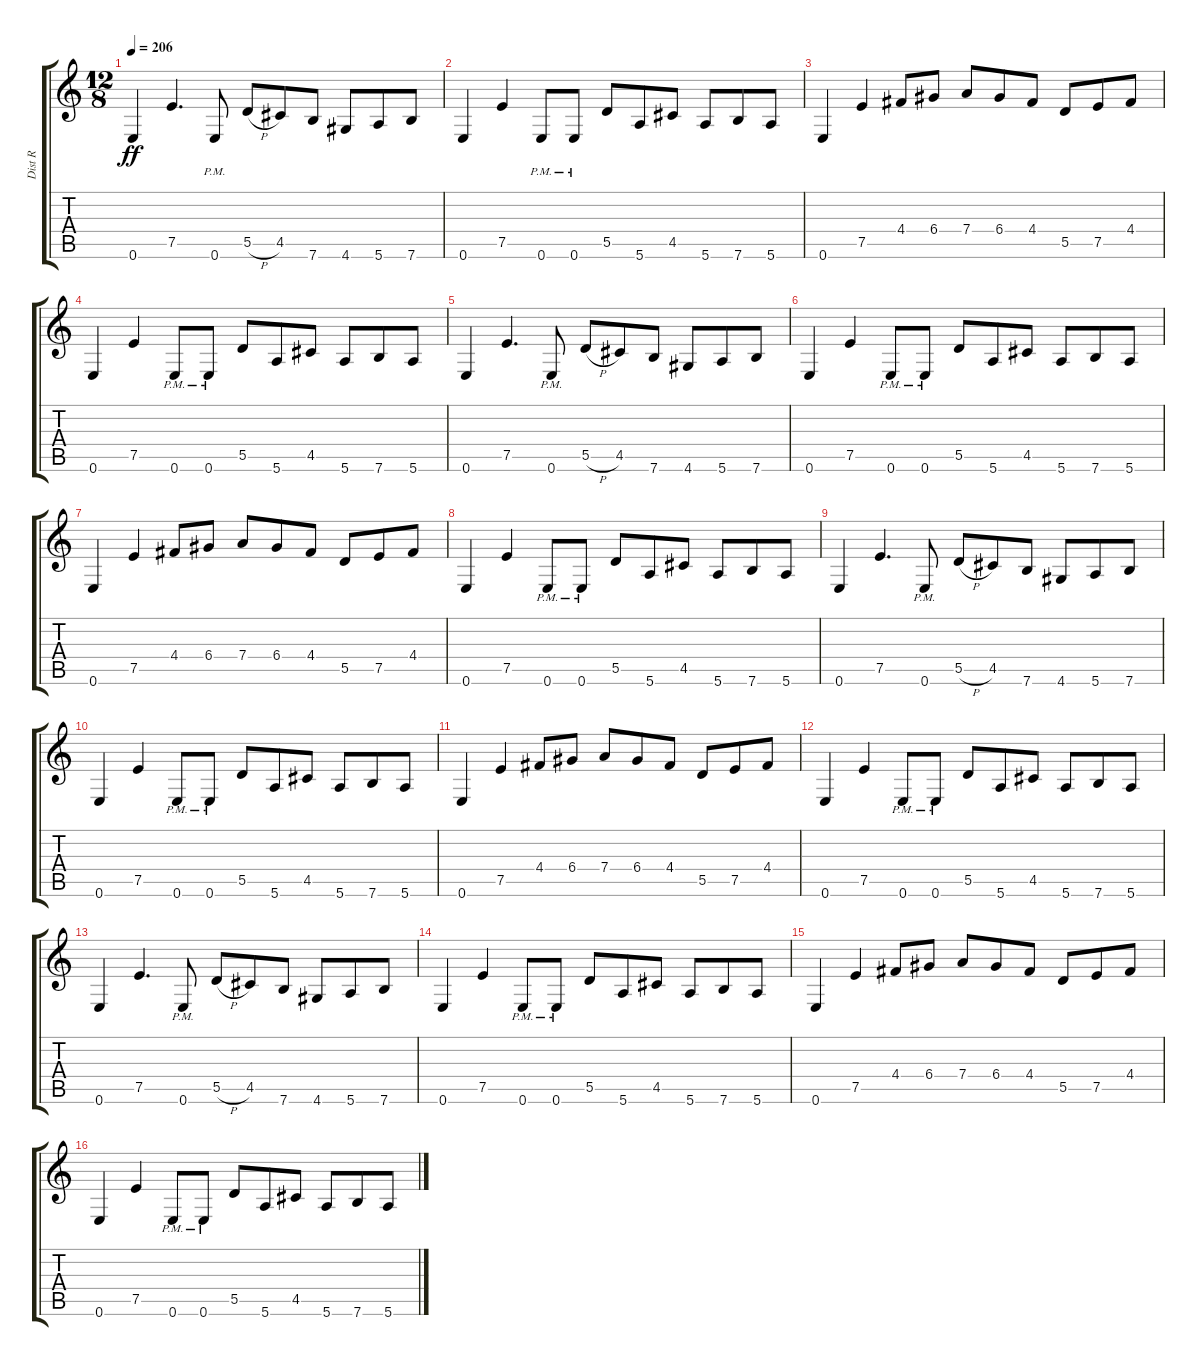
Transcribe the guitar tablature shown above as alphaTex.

\track ("Dist R" "Dist R") {instrument distortionguitar}
\staff {score tabs}
\tuning (E4 B3 G3 D3 A2 E2) {hide}
\ts (12 8)
\tempo 206
\clef g2
\ks c
0.6.4{dy ff} 7.5.4{d} 0.6{pm}.8 5.5{h}.8 4.5.8 7.6.8 4.6.8 5.6.8 7.6.8 |
0.6.4 7.5.4 0.6{pm}.8 0.6{pm}.8 5.5.8 5.6.8 4.5.8 5.6.8 7.6.8 5.6.8 |
0.6.4 7.5.4 4.4.8 6.4.8 7.4.8 6.4.8 4.4.8 5.5.8 7.5.8 4.4.8 |
0.6.4 7.5.4 0.6{pm}.8 0.6{pm}.8 5.5.8 5.6.8 4.5.8 5.6.8 7.6.8 5.6.8 |
0.6.4 7.5.4{d} 0.6{pm}.8 5.5{h}.8 4.5.8 7.6.8 4.6.8 5.6.8 7.6.8 |
0.6.4 7.5.4 0.6{pm}.8 0.6{pm}.8 5.5.8 5.6.8 4.5.8 5.6.8 7.6.8 5.6.8 |
0.6.4 7.5.4 4.4.8 6.4.8 7.4.8 6.4.8 4.4.8 5.5.8 7.5.8 4.4.8 |
0.6.4 7.5.4 0.6{pm}.8 0.6{pm}.8 5.5.8 5.6.8 4.5.8 5.6.8 7.6.8 5.6.8 |
0.6.4 7.5.4{d} 0.6{pm}.8 5.5{h}.8 4.5.8 7.6.8 4.6.8 5.6.8 7.6.8 |
0.6.4 7.5.4 0.6{pm}.8 0.6{pm}.8 5.5.8 5.6.8 4.5.8 5.6.8 7.6.8 5.6.8 |
0.6.4 7.5.4 4.4.8 6.4.8 7.4.8 6.4.8 4.4.8 5.5.8 7.5.8 4.4.8 |
0.6.4 7.5.4 0.6{pm}.8 0.6{pm}.8 5.5.8 5.6.8 4.5.8 5.6.8 7.6.8 5.6.8 |
0.6.4 7.5.4{d} 0.6{pm}.8 5.5{h}.8 4.5.8 7.6.8 4.6.8 5.6.8 7.6.8 |
0.6.4 7.5.4 0.6{pm}.8 0.6{pm}.8 5.5.8 5.6.8 4.5.8 5.6.8 7.6.8 5.6.8 |
0.6.4 7.5.4 4.4.8 6.4.8 7.4.8 6.4.8 4.4.8 5.5.8 7.5.8 4.4.8 |
0.6.4 7.5.4 0.6{pm}.8 0.6{pm}.8 5.5.8 5.6.8 4.5.8 5.6.8 7.6.8 5.6.8
